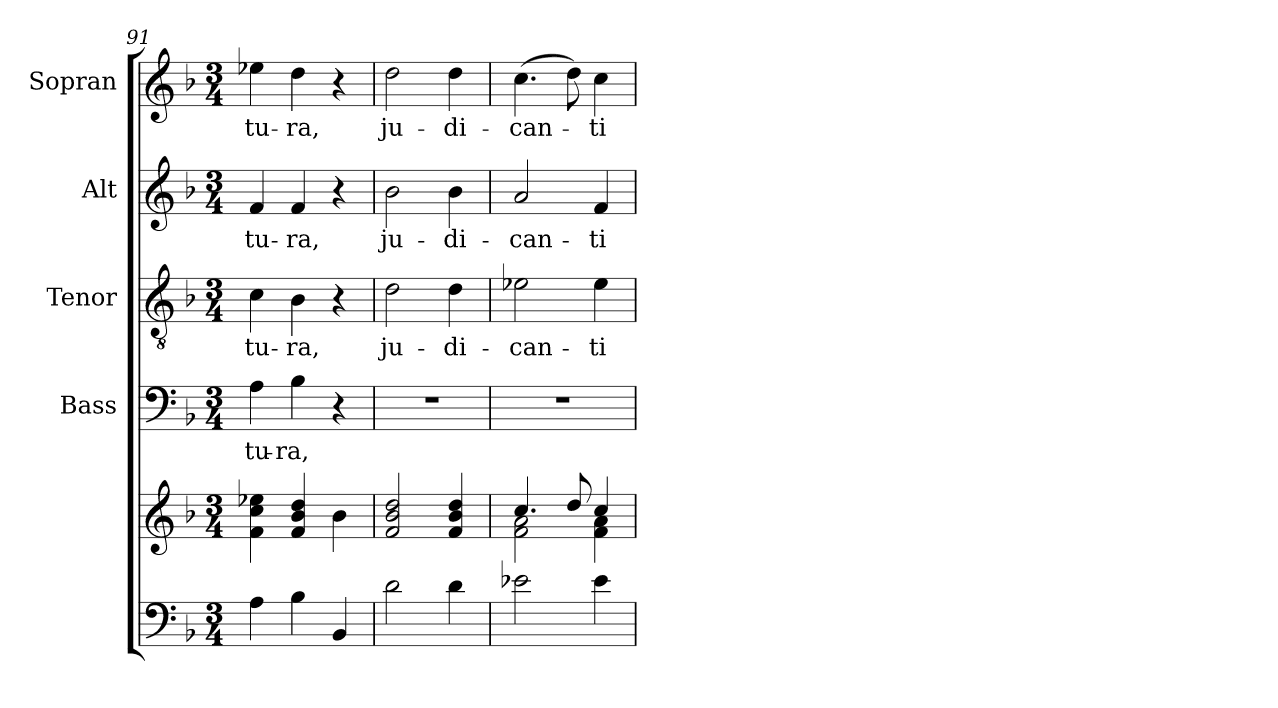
**kern	**kern	**kern	**text	**kern	**text	**kern	**text	**kern	**text
*part5	*part5	*part4	*part4	*part3	*part3	*part2	*part2	*part1	*part1
*staff6	*staff5	*staff4	*staff4	*staff3	*staff3	*staff2	*staff2	*staff1	*staff1
*	*	*I"Bass	*	*I"Tenor	*	*I"Alt	*	*I"Sopran	*
*	*	*I'B.	*	*I'T.	*	*I'A.	*	*I'S.	*
*clefF4	*clefG2	*clefF4	*	*clefGv2	*	*clefG2	*	*clefG2	*
*k[b-]	*k[b-]	*k[b-]	*	*k[b-]	*	*k[b-]	*	*k[b-]	*
*F:	*F:	*F:	*	*F:	*	*F:	*	*F:	*
*M3/4	*M3/4	*M3/4	*	*M3/4	*	*M3/4	*	*M3/4	*
=91	=91	=91	=91	=91	=91	=91	=91	=91	=91
!	!	!	!LO:LY:b	!	!LO:LY:b	!	!LO:LY:b	!	!LO:LY:b
4A\	4f\ 4cc\ 4ee-X\	4A\	-tu-	4c\	-tu-	4f/	-tu-	4ee-X\	-tu-
!	!	!	!LO:LY:b	!	!LO:LY:b	!	!LO:LY:b	!	!LO:LY:b
4B-\	4f/ 4b-/ 4dd/	4B-\	-ra,	4B-\	-ra,	4f/	-ra,	4dd\	-ra,
4BB-/	4b-\	4r	.	4r	.	4r	.	4r	.
=92	=92	=92	=92	=92	=92	=92	=92	=92	=92
!	!	!	!	!	!LO:LY:b	!	!LO:LY:b	!	!LO:LY:b
2d\	2f/ 2b-/ 2dd/	2.r	.	2d\	ju-	2b-\	ju-	2dd\	ju-
!	!	!	!	!	!LO:LY:b	!	!LO:LY:b	!	!LO:LY:b
4d\	4f/ 4b-/ 4dd/	.	.	4d\	-di-	4b-\	-di-	4dd\	-di-
=93	=93	=93	=93	=93	=93	=93	=93	=93	=93
*	*^	*	*	*	*	*	*	*	*
!	!	!	!	!	!	!LO:LY:b	!	!LO:LY:b	!	!LO:LY:b
2e-X\	4.cc/	2f\ 2a\	2.r	.	2e-X\	-can-	2a/	-can-	(>4.cc\	-can-
.	8dd/	.	.	.	.	.	.	.	8dd\)	.
!	!	!	!	!	!	!LO:LY:b	!	!LO:LY:b	!	!LO:LY:b
4e-\	4cc/	4f\ 4a\	.	.	4e-\	-ti	4f/	-ti	4cc\	-ti
*	*v	*v	*	*	*	*	*	*	*	*
=	=	=	=	=	=	=	=	=	=
*-	*-	*-	*-	*-	*-	*-	*-	*-	*-
